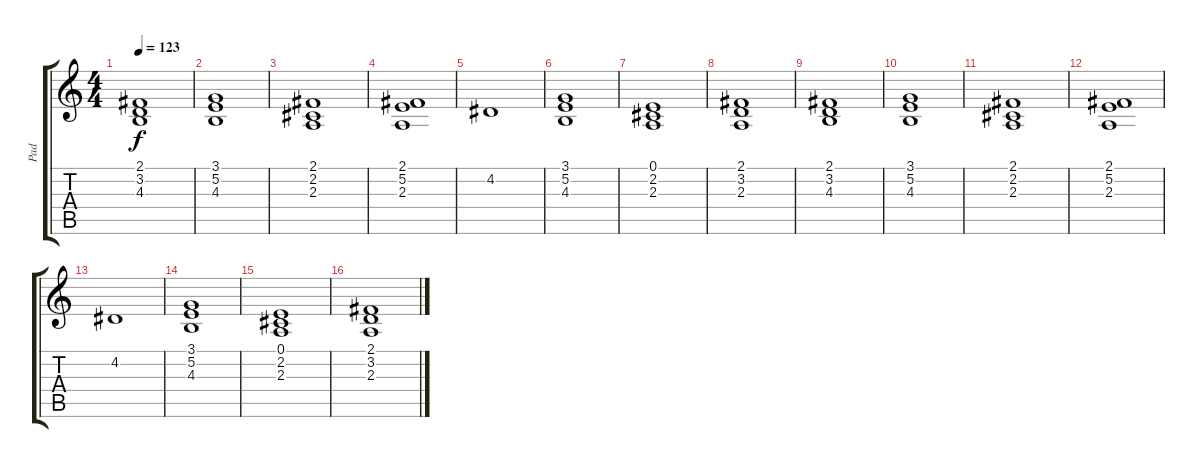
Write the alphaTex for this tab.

\track ("Pad" "Pad") {instrument stringensemble1}
\staff {score tabs}
\tuning (E4 B3 G3 D3 A2 E2) {hide}
\ts (4 4)
\tempo 123
\clef g2
\ks c
(2.1{t} 3.2{t} 4.3{t}).1{dy f} |
(3.1 5.2 4.3).1 |
(2.1 2.2 2.3).1 |
(2.1 5.2 2.3).1 |
4.2.1 |
(3.1 5.2 4.3).1 |
(0.1 2.2 2.3).1 |
(2.1 3.2 2.3).1 |
(2.1 3.2 4.3).1 |
(3.1 5.2 4.3).1 |
(2.1 2.2 2.3).1 |
(2.1 5.2 2.3).1 |
4.2.1 |
(3.1 5.2 4.3).1 |
(0.1 2.2 2.3).1 |
(2.1 3.2 2.3).1
